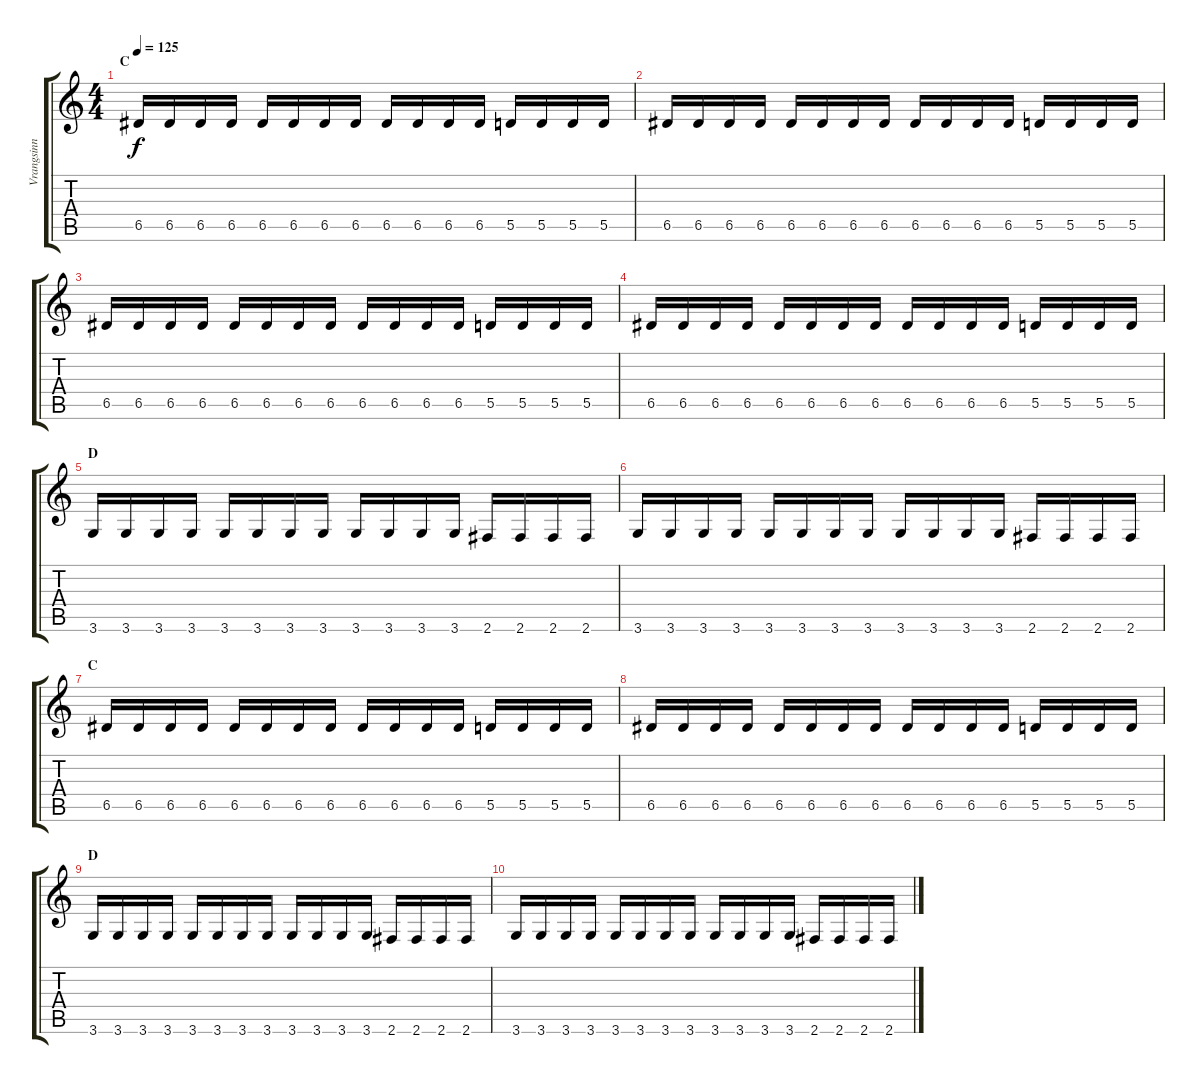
\track ("Vrangsinn" "Vrangsinn") {instrument electricbasspick}
\staff {score tabs}
\tuning (E4 B3 G3 D3 A2 E2) {hide}
\ts (4 4)
\section ("" "C")
\tempo 125
\clef g2
\ks c
6.5.16{dy f} 6.5.16 6.5.16 6.5.16 6.5.16 6.5.16 6.5.16 6.5.16 6.5.16 6.5.16 6.5.16 6.5.16 5.5.16 5.5.16 5.5.16 5.5.16 |
6.5.16 6.5.16 6.5.16 6.5.16 6.5.16 6.5.16 6.5.16 6.5.16 6.5.16 6.5.16 6.5.16 6.5.16 5.5.16 5.5.16 5.5.16 5.5.16 |
6.5.16 6.5.16 6.5.16 6.5.16 6.5.16 6.5.16 6.5.16 6.5.16 6.5.16 6.5.16 6.5.16 6.5.16 5.5.16 5.5.16 5.5.16 5.5.16 |
6.5.16 6.5.16 6.5.16 6.5.16 6.5.16 6.5.16 6.5.16 6.5.16 6.5.16 6.5.16 6.5.16 6.5.16 5.5.16 5.5.16 5.5.16 5.5.16 |
\section ("" "D")
3.6.16 3.6.16 3.6.16 3.6.16 3.6.16 3.6.16 3.6.16 3.6.16 3.6.16 3.6.16 3.6.16 3.6.16 2.6.16 2.6.16 2.6.16 2.6.16 |
3.6.16 3.6.16 3.6.16 3.6.16 3.6.16 3.6.16 3.6.16 3.6.16 3.6.16 3.6.16 3.6.16 3.6.16 2.6.16 2.6.16 2.6.16 2.6.16 |
\section ("" "C")
6.5.16 6.5.16 6.5.16 6.5.16 6.5.16 6.5.16 6.5.16 6.5.16 6.5.16 6.5.16 6.5.16 6.5.16 5.5.16 5.5.16 5.5.16 5.5.16 |
6.5.16 6.5.16 6.5.16 6.5.16 6.5.16 6.5.16 6.5.16 6.5.16 6.5.16 6.5.16 6.5.16 6.5.16 5.5.16 5.5.16 5.5.16 5.5.16 |
\section ("" "D")
3.6.16 3.6.16 3.6.16 3.6.16 3.6.16 3.6.16 3.6.16 3.6.16 3.6.16 3.6.16 3.6.16 3.6.16 2.6.16 2.6.16 2.6.16 2.6.16 |
3.6.16 3.6.16 3.6.16 3.6.16 3.6.16 3.6.16 3.6.16 3.6.16 3.6.16 3.6.16 3.6.16 3.6.16 2.6.16 2.6.16 2.6.16 2.6.16
